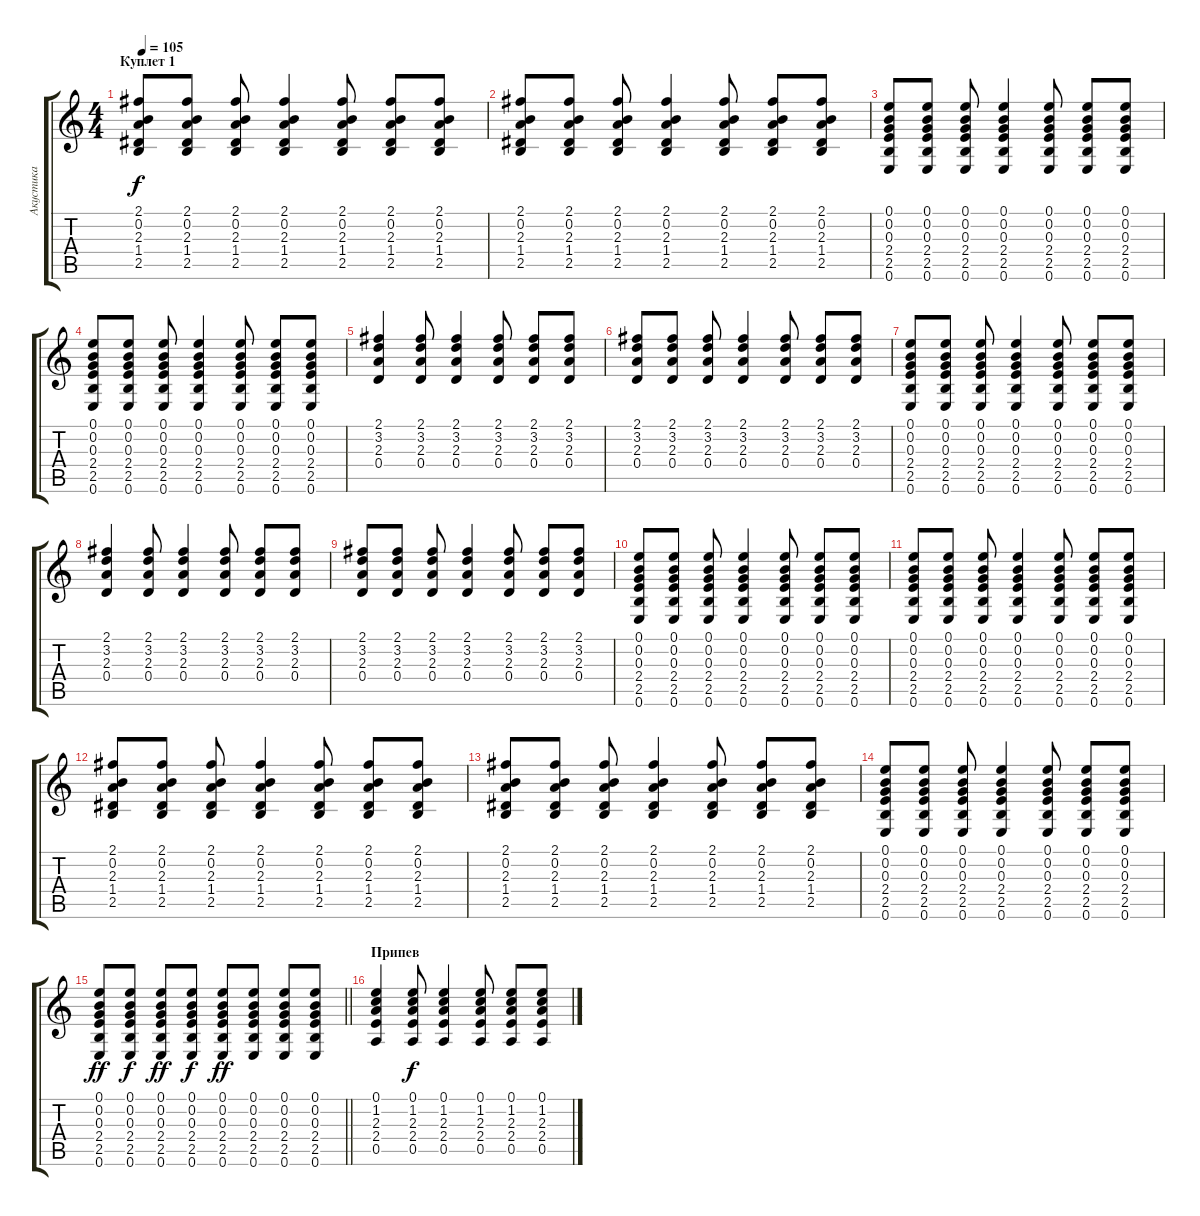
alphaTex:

\track ("Акустика" "Акустика") {instrument acousticguitarsteel}
\staff {score tabs}
\tuning (E4 B3 G3 D3 A2 E2) {hide}
\ts (4 4)
\section ("" "Куплет 1")
\tempo 105
\clef g2
\ks c
(2.1 0.2 2.3 1.4 2.5).8{dy f} (2.1 0.2 2.3 1.4 2.5).8 (2.1 0.2 2.3 1.4 2.5).8 (2.1 0.2 2.3 1.4 2.5).4 (2.1 0.2 2.3 1.4 2.5).8 (2.1 0.2 2.3 1.4 2.5).8 (2.1 0.2 2.3 1.4 2.5).8 |
(2.1 0.2 2.3 1.4 2.5).8 (2.1 0.2 2.3 1.4 2.5).8 (2.1 0.2 2.3 1.4 2.5).8 (2.1 0.2 2.3 1.4 2.5).4 (2.1 0.2 2.3 1.4 2.5).8 (2.1 0.2 2.3 1.4 2.5).8 (2.1 0.2 2.3 1.4 2.5).8 |
(0.1 0.2 0.3 2.4 2.5 0.6).8 (0.1 0.2 0.3 2.4 2.5 0.6).8 (0.1 0.2 0.3 2.4 2.5 0.6).8 (0.1 0.2 0.3 2.4 2.5 0.6).4 (0.1 0.2 0.3 2.4 2.5 0.6).8 (0.1 0.2 0.3 2.4 2.5 0.6).8 (0.1 0.2 0.3 2.4 2.5 0.6).8 |
(0.1 0.2 0.3 2.4 2.5 0.6).8 (0.1 0.2 0.3 2.4 2.5 0.6).8 (0.1 0.2 0.3 2.4 2.5 0.6).8 (0.1 0.2 0.3 2.4 2.5 0.6).4 (0.1 0.2 0.3 2.4 2.5 0.6).8 (0.1 0.2 0.3 2.4 2.5 0.6).8 (0.1 0.2 0.3 2.4 2.5 0.6).8 |
(2.1 3.2 2.3 0.4).4 (2.1 3.2 2.3 0.4).8 (2.1 3.2 2.3 0.4).4 (2.1 3.2 2.3 0.4).8 (2.1 3.2 2.3 0.4).8 (2.1 3.2 2.3 0.4).8 |
(2.1 3.2 2.3 0.4).8 (2.1 3.2 2.3 0.4).8 (2.1 3.2 2.3 0.4).8 (2.1 3.2 2.3 0.4).4 (2.1 3.2 2.3 0.4).8 (2.1 3.2 2.3 0.4).8 (2.1 3.2 2.3 0.4).8 |
(0.1 0.2 0.3 2.4 2.5 0.6).8 (0.1 0.2 0.3 2.4 2.5 0.6).8 (0.1 0.2 0.3 2.4 2.5 0.6).8 (0.1 0.2 0.3 2.4 2.5 0.6).4 (0.1 0.2 0.3 2.4 2.5 0.6).8 (0.1 0.2 0.3 2.4 2.5 0.6).8 (0.1 0.2 0.3 2.4 2.5 0.6).8 |
(2.1 3.2 2.3 0.4).4 (2.1 3.2 2.3 0.4).8 (2.1 3.2 2.3 0.4).4 (2.1 3.2 2.3 0.4).8 (2.1 3.2 2.3 0.4).8 (2.1 3.2 2.3 0.4).8 |
(2.1 3.2 2.3 0.4).8 (2.1 3.2 2.3 0.4).8 (2.1 3.2 2.3 0.4).8 (2.1 3.2 2.3 0.4).4 (2.1 3.2 2.3 0.4).8 (2.1 3.2 2.3 0.4).8 (2.1 3.2 2.3 0.4).8 |
(0.1 0.2 0.3 2.4 2.5 0.6).8 (0.1 0.2 0.3 2.4 2.5 0.6).8 (0.1 0.2 0.3 2.4 2.5 0.6).8 (0.1 0.2 0.3 2.4 2.5 0.6).4 (0.1 0.2 0.3 2.4 2.5 0.6).8 (0.1 0.2 0.3 2.4 2.5 0.6).8 (0.1 0.2 0.3 2.4 2.5 0.6).8 |
(0.1 0.2 0.3 2.4 2.5 0.6).8 (0.1 0.2 0.3 2.4 2.5 0.6).8 (0.1 0.2 0.3 2.4 2.5 0.6).8 (0.1 0.2 0.3 2.4 2.5 0.6).4 (0.1 0.2 0.3 2.4 2.5 0.6).8 (0.1 0.2 0.3 2.4 2.5 0.6).8 (0.1 0.2 0.3 2.4 2.5 0.6).8 |
(2.1 0.2 2.3 1.4 2.5).8 (2.1 0.2 2.3 1.4 2.5).8 (2.1 0.2 2.3 1.4 2.5).8 (2.1 0.2 2.3 1.4 2.5).4 (2.1 0.2 2.3 1.4 2.5).8 (2.1 0.2 2.3 1.4 2.5).8 (2.1 0.2 2.3 1.4 2.5).8 |
(2.1 0.2 2.3 1.4 2.5).8 (2.1 0.2 2.3 1.4 2.5).8 (2.1 0.2 2.3 1.4 2.5).8 (2.1 0.2 2.3 1.4 2.5).4 (2.1 0.2 2.3 1.4 2.5).8 (2.1 0.2 2.3 1.4 2.5).8 (2.1 0.2 2.3 1.4 2.5).8 |
(0.1 0.2 0.3 2.4 2.5 0.6).8 (0.1 0.2 0.3 2.4 2.5 0.6).8 (0.1 0.2 0.3 2.4 2.5 0.6).8 (0.1 0.2 0.3 2.4 2.5 0.6).4 (0.1 0.2 0.3 2.4 2.5 0.6).8 (0.1 0.2 0.3 2.4 2.5 0.6).8 (0.1 0.2 0.3 2.4 2.5 0.6).8 |
\barLineRight lightlight
(0.1 0.2 0.3 2.4 2.5 0.6).8{dy ff} (0.1 0.2 0.3 2.4 2.5 0.6).8{dy f} (0.1 0.2 0.3 2.4 2.5 0.6).8{dy ff} (0.1 0.2 0.3 2.4 2.5 0.6).8{dy f} (0.1 0.2 0.3 2.4 2.5 0.6).8{dy ff} (0.1 0.2 0.3 2.4 2.5 0.6).8 (0.1 0.2 0.3 2.4 2.5 0.6).8 (0.1 0.2 0.3 2.4 2.5 0.6).8 |
\section ("" "Припев")
(0.1 1.2 2.3 2.4 0.5).4 (0.1 1.2 2.3 2.4 0.5).8{dy f} (0.1 1.2 2.3 2.4 0.5).4 (0.1 1.2 2.3 2.4 0.5).8 (0.1 1.2 2.3 2.4 0.5).8 (0.1 1.2 2.3 2.4 0.5).8
